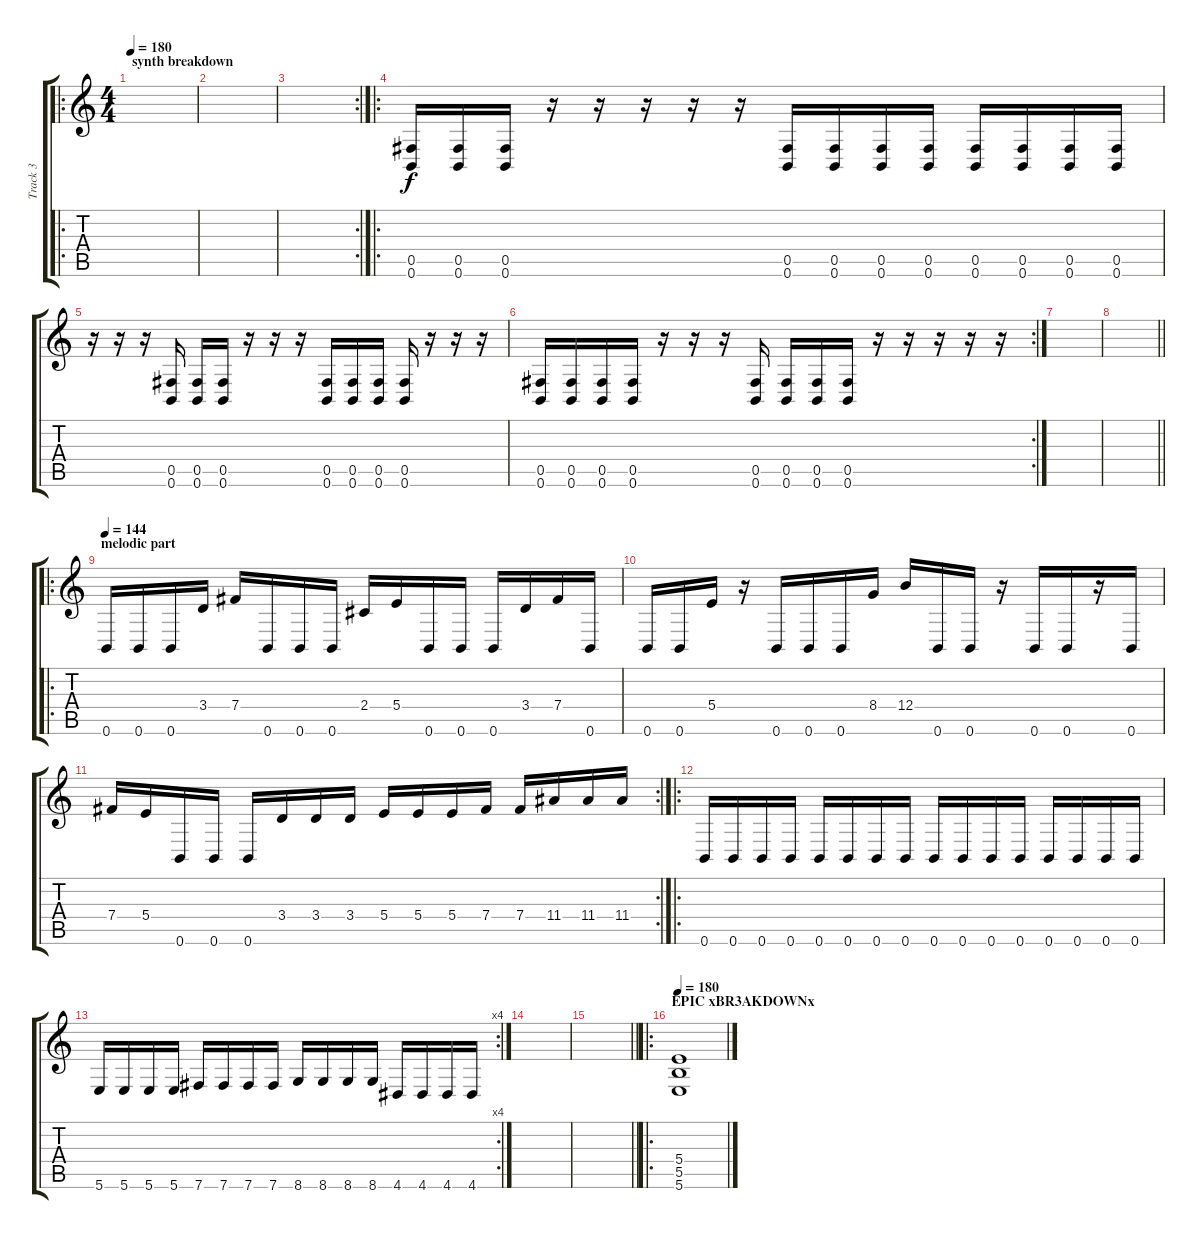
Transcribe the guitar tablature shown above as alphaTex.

\track ("Track 3" "Track 3") {instrument distortionguitar}
\staff {score tabs}
\tuning (Db4 Ab3 E3 B2 Gb2 B1) {hide}
\ro
\ts (4 4)
\section ("" "synth breakdown")
\tempo 180
\clef g2
\ks c
|
|
\rc 2
|
\ro
(0.5 0.6).16 (0.5 0.6).16 (0.5 0.6).16 r.16 r.16 r.16 r.16 r.16 (0.5 0.6).16 (0.5 0.6).16 (0.5 0.6).16 (0.5 0.6).16 (0.5 0.6).16 (0.5 0.6).16 (0.5 0.6).16 (0.5 0.6).16 |
r.16 r.16 r.16 (0.5 0.6).16 (0.5 0.6).16 (0.5 0.6).16 r.16 r.16 r.16 (0.5 0.6).16 (0.5 0.6).16 (0.5 0.6).16 (0.5 0.6).16 r.16 r.16 r.16 |
\rc 2
(0.5 0.6).16 (0.5 0.6).16 (0.5 0.6).16 (0.5 0.6).16 r.16 r.16 r.16 (0.5 0.6).16 (0.5 0.6).16 (0.5 0.6).16 (0.5 0.6).16 r.16 r.16 r.16 r.16 r.16 |
|
\barLineRight lightlight
|
\ro
\section ("" "melodic part")
\tempo 144
0.6.16 0.6.16 0.6.16 3.4.16 7.4.16 0.6.16 0.6.16 0.6.16 2.4.16 5.4.16 0.6.16 0.6.16 0.6.16 3.4.16 7.4.16 0.6.16 |
0.6.16 0.6.16 5.4.16 r.16 0.6.16 0.6.16 0.6.16 8.4.16 12.4.16 0.6.16 0.6.16 r.16 0.6.16 0.6.16 r.16 0.6.16 |
\rc 2
7.4.16 5.4.16 0.6.16 0.6.16 0.6.16 3.4.16 3.4.16 3.4.16 5.4.16 5.4.16 5.4.16 7.4.16 7.4.16 11.4.16 11.4.16 11.4.16 |
\ro
0.6.16 0.6.16 0.6.16 0.6.16 0.6.16 0.6.16 0.6.16 0.6.16 0.6.16 0.6.16 0.6.16 0.6.16 0.6.16 0.6.16 0.6.16 0.6.16 |
\rc 4
5.6.16 5.6.16 5.6.16 5.6.16 7.6.16 7.6.16 7.6.16 7.6.16 8.6.16 8.6.16 8.6.16 8.6.16 4.6.16 4.6.16 4.6.16 4.6.16 |
|
\barLineRight lightlight
|
\ro
\section ("" "EPIC xBR3AKDOWNx ")
\tempo 180
(5.4 5.5 5.6).1
